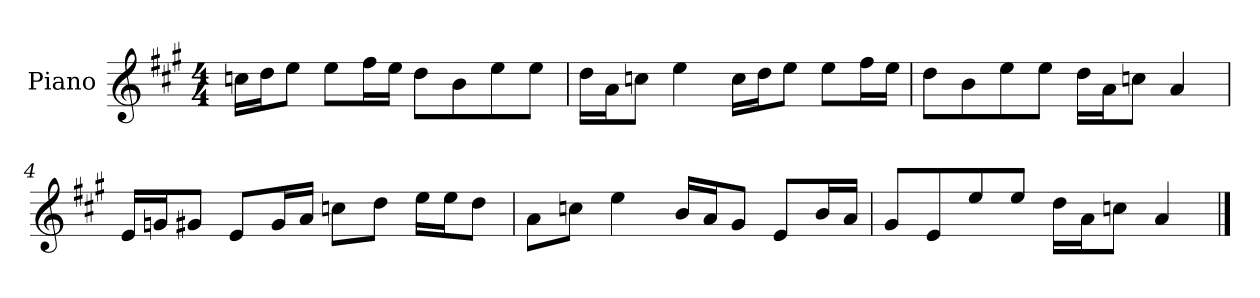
**kern
*part1
*staff1
*I"Piano
*I'P-no
*clefG2
*k[f#c#g#]
*M4/4
*MM90
=1
16ccn\LL
16dd\J
8ee\J
8ee\L
16ff#\L
16ee\JJ
8dd\L
8b\
8ee\
8ee\J
=2
16dd\LL
16a\J
8ccn\J
4ee\
16cc\LL
16dd\J
8ee\J
8ee\L
16ff#\L
16ee\JJ
=3
8dd\L
8b\
8ee\
8ee\J
16dd\LL
16a\J
8ccn\J
4a/
!!LO:LB:g=z
=4
16e/LL
16gn/J
8g#X/J
8e/L
16g#/L
16a/JJ
8ccn\L
8dd\J
16ee\LL
16ee\J
8dd\J
=5
8a\L
8ccn\J
4ee\
16b/LL
16a/J
8g#/J
8e/L
16b/L
16a/JJ
=6
8g#/L
8e/
8ee/
8ee/J
16dd\LL
16a\J
8ccn\J
4a/
==
*-
